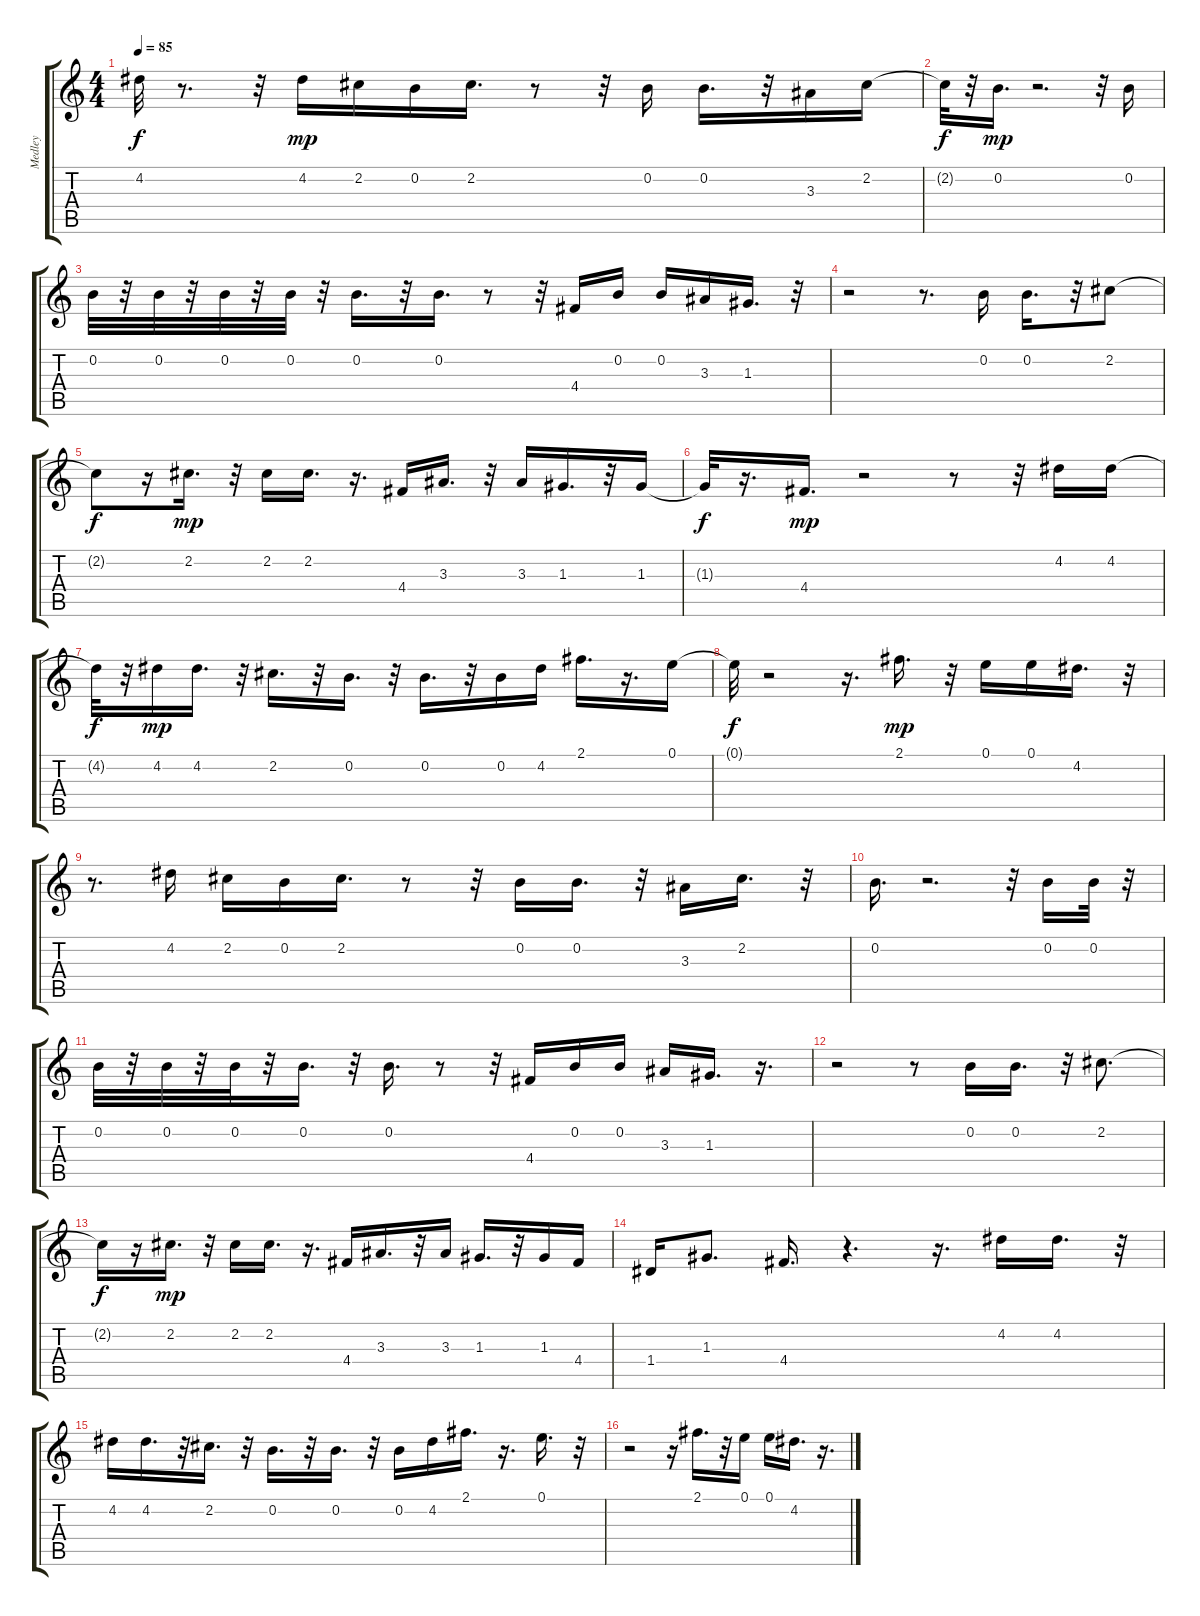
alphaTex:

\track ("Medley" "Medley") {instrument distortionguitar}
\staff {score tabs}
\tuning (E4 B3 G3 D3 A2 E2) {hide}
\ts (4 4)
\tempo 85
\clef g2
\ks c
4.2{t}.32{dy f} r.8{d} r.32 4.2.16{dy mp} 2.2.16 0.2.16 2.2.16{d} r.8 r.32 0.2.16 0.2.16{d} r.32 3.3.16 2.2.16 |
2.2{t}.32{dy f} r.32 0.2.16{d dy mp} r.2{d} r.32 0.2.16 |
0.2.32 r.32 0.2.32 r.32 0.2.32 r.32 0.2.32 r.32 0.2.16{d} r.32 0.2.16{d} r.8 r.32 4.4.16 0.2.16 0.2.16 3.3.16 1.3.16{d} r.32 |
r.2 r.8{d} 0.2.16 0.2.16{d} r.32 2.2.8 |
2.2{t}.8{dy f} r.16 2.2.16{d dy mp} r.32 2.2.16 2.2.16{d} r.16{d} 4.4.16 3.3.16{d} r.32 3.3.16 1.3.16{d} r.32 1.3.16 |
1.3{t}.32{dy f} r.16{d} 4.4.16{d dy mp} r.2 r.8 r.32 4.2.16 4.2.16 |
4.2{t}.32{dy f} r.32 4.2.16{dy mp} 4.2.16{d} r.32 2.2.16{d} r.32 0.2.16{d} r.32 0.2.16{d} r.32 0.2.16 4.2.16 2.1.16{d} r.16{d} 0.1.16 |
0.1{t}.32{dy f} r.2 r.16{d} 2.1.16{d dy mp} r.32 0.1.16 0.1.16 4.2.16{d} r.32 |
r.8{d} 4.2.16 2.2.16 0.2.16 2.2.16{d} r.8 r.32 0.2.16 0.2.16{d} r.32 3.3.16 2.2.16{d} r.32 |
0.2.16{d} r.2{d} r.32 0.2.16 0.2.32 r.32 |
0.2.32 r.32 0.2.32 r.32 0.2.32 r.32 0.2.16{d} r.32 0.2.16{d} r.8 r.32 4.4.16 0.2.16 0.2.16 3.3.16 1.3.16{d} r.16{d} |
r.2 r.8 0.2.16 0.2.16{d} r.32 2.2.8{d} |
2.2{t}.16{dy f} r.16 2.2.16{d dy mp} r.32 2.2.16 2.2.16{d} r.16{d} 4.4.16 3.3.16{d} r.32 3.3.16 1.3.16{d} r.32 1.3.16 4.4.16 |
1.4.16 1.3.8{d} 4.4.16{d} r.4{d} r.16{d} 4.2.16 4.2.16{d} r.32 |
4.2.16 4.2.16{d} r.32 2.2.16{d} r.32 0.2.16{d} r.32 0.2.16{d} r.32 0.2.16 4.2.16 2.1.16{d} r.16{d} 0.1.16{d} r.32 |
r.2 r.16 2.1.16{d} r.32 0.1.16 0.1.16 4.2.16{d} r.16{d}
